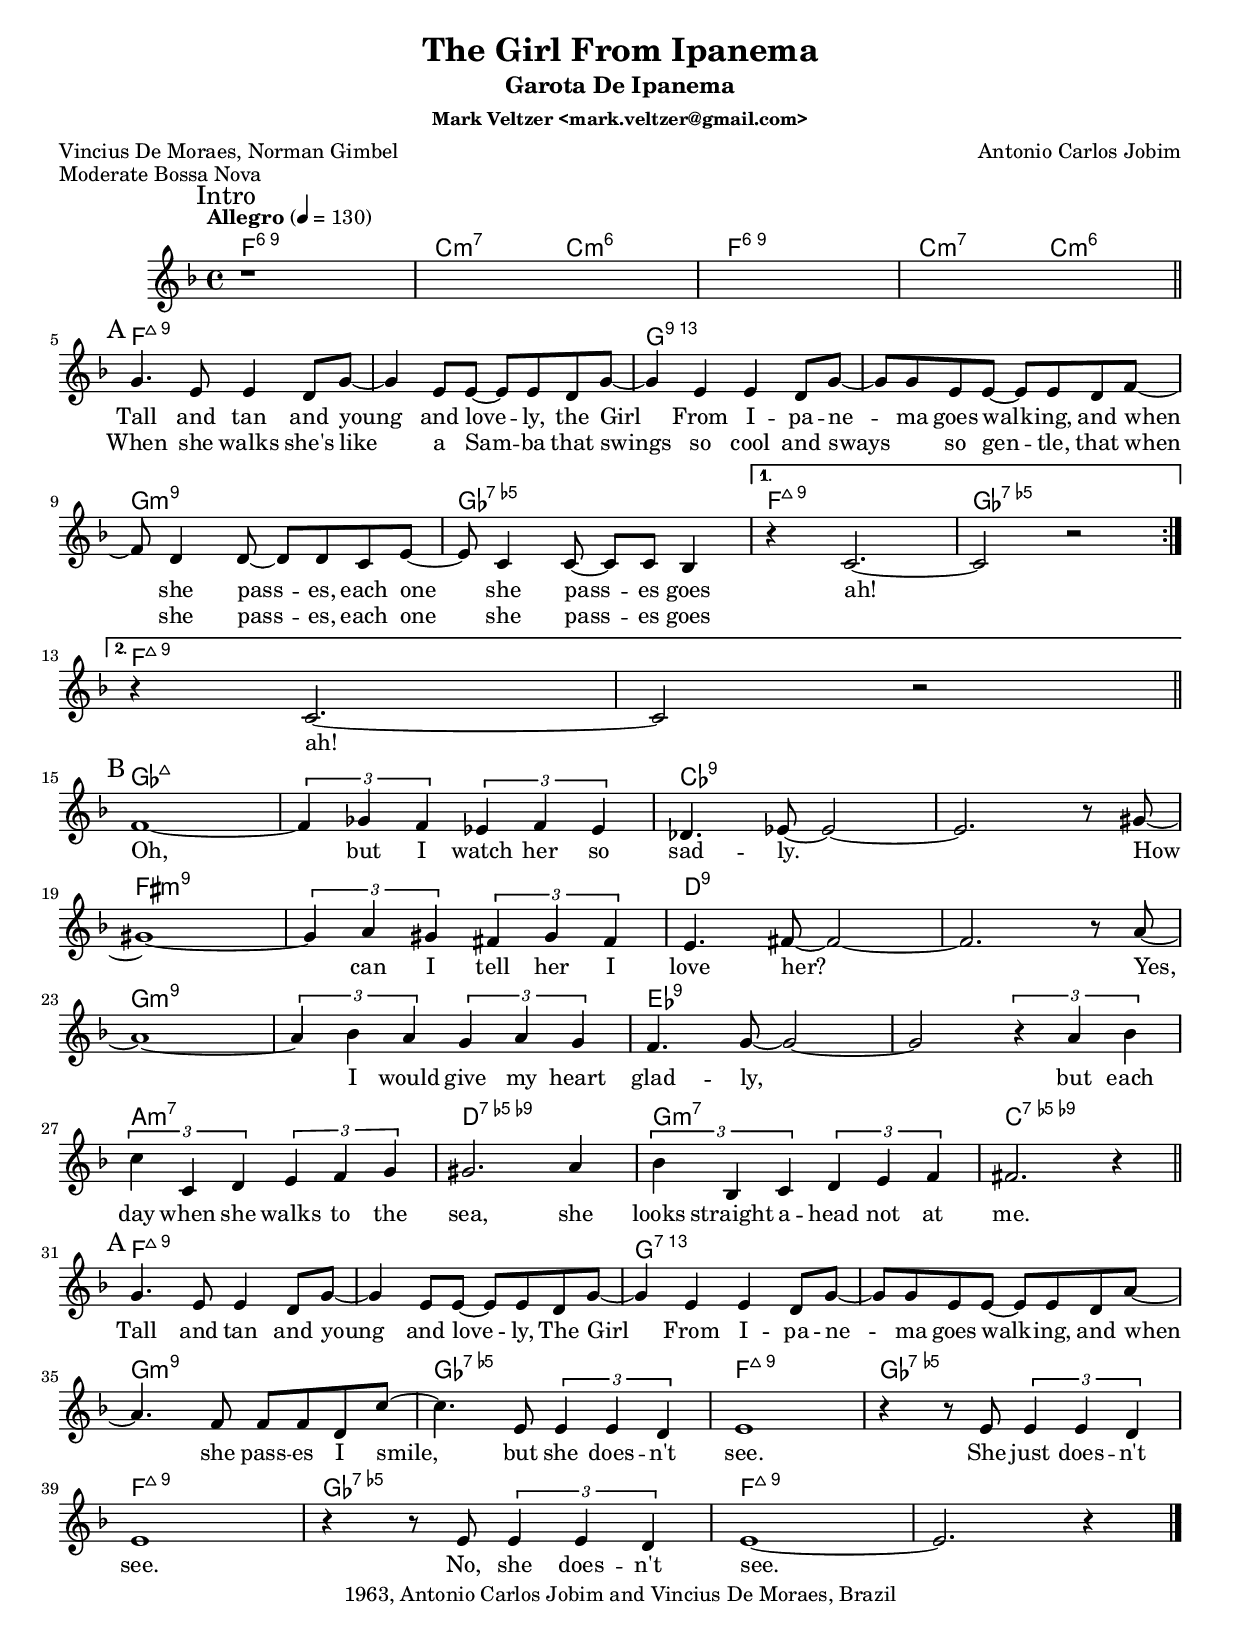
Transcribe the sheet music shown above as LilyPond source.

\include "src/include/common.lyi"
\header {
	title="The Girl From Ipanema"
	subtitle="Garota De Ipanema"
	composer="Antonio Carlos Jobim"
	poet="Vincius De Moraes, Norman Gimbel"
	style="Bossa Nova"
	piece="Moderate Bossa Nova"
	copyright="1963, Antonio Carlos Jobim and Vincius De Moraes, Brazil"
	%% Sole Selling Agent Duchess Music Corporation (MCA), New York, NY for all
	%% English speaking countries

	completion="5"
	uuid="2c3b337c-a26f-11df-b7d1-0019d11e5a41"
}

%{
	TODO:
%}
myChords=\chordmode {
	\set chordChanges = ##t

	\startSong

	\mark "Intro"
	\startPart
	f1:6.9 | c2:m7 c:m6 | f1:6.9 | c2:m7 c:m6 | \myEndLine
	\endPart

	\mark "A"
	\startPart
	\repeat volta 2 {
		f1:maj7.9 | f1:maj7.9 | g1:13 | g1:13 | \myEndLine
		g1:m7.9 | ges1:7.5- |
	} \alternative {
		{
			f1:maj7.9 | ges1:7.5- | \myEndLine
		} {
			f1:maj7.9 | f1:maj7.9 | \myEndLine
		}
	}
	\endPart

	\mark "B"
	\startPart
	ges1:maj7 | ges1:maj7 | ces1:7.9 | ces1:7.9 | \myEndLine
	fis1:m7.9 | fis1:m7.9 | d1:7.9 | d1:7.9 | \myEndLine
	g1:m7.9 | g1:m7.9 | ees1:7.9 | ees1:7.9 | \myEndLine
	a1:m7 | d1:7.5-.9- | g1:m7 | c1:7.5-.9- | \myEndLine
	\endPart

	\mark "A"
	\startPart
	f1:maj7.9 | f1:maj7.9 | g1:7.13 | g1:7.13 | \myEndLine
	g1:m7.9 | ges1:7.5- | f1:maj7.9 | ges1:7.5- | \myEndLine
	f1:maj7.9 | ges1:7.5- | f1:maj7.9 | f1:maj7.9 | \myEndLine
	\endPart

	\endSong
}

myVoice=\relative c' {
	\time 4/4
	\key f \major
	\clef treble
	%% http://veltzer.net/blog/blog/2010/08/14/musical-tempo-table/
	\tempo "Allegro" 4 = 130

	% intro
	r1 * 4 |

	% A part
	\repeat volta 2 {
		g'4. e8 e4 d8 g ~ | g4 e8 e ~ e e d g ~ |
		g4 e e d8 g ~ | g g e e ~ e e d f ~ |
		f d4 d8 ~ d d c e ~ | e c4 c8 ~ c c bes4 |
	} \alternative {
		{
			r4 c2.~ | c2 r2 |
		} {
			r4 c2.~ | c2 r2 |
		}
	}

	% B part
	f1 ~ | \times 2/3 {f4 ges f} \times 2/3 {ees4 f ees} |
	des4. ees8 ~ ees2~ | ees2. r8 gis ~ |
	gis1 ~ | \times 2/3 {gis4 a gis} \times 2/3 {fis gis fis} |
	e4. fis8 ~ fis2~ | fis2. r8 a ~ |
	a1 ~ | \times 2/3 {a4 bes a} \times 2/3 {g a g} |
	f4. g8 ~ g2~ | g2 \times 2/3 {r4 a bes} |
	\times 2/3 {c c, d} \times 2/3 {e f g} | gis2. a4 |
	\times 2/3 {bes bes, c} \times 2/3 {d e f} | fis2. r4 |

	% back to A part
	g4. e8 e4 d8 g8 ~ | g4 e8 e ~ e e d g ~ |
	g4 e e d8 g ~ | g g e e ~ e e d a' ~ |
	a4. f8 f f d c' ~ | c4. e,8 \times 2/3 {e4 e d} |
	e1 | r4 r8 e8 \times 2/3 {e4 e d} |
	e1 | r4 r8 e8 \times 2/3 {e4 e d} |
	e1~ | e2. r4 |
}

myLyrics=\lyricmode {
	Tall and tan and young and love -- ly,
	the Girl From I -- pa -- ne -- ma goes walk -- ing,
	and when she pass -- es, each one she pass -- es goes "ah!"

	"ah!"

	Oh, but I watch her so sad -- ly.
	How can I tell her I love her?
	Yes, I would give my heart glad -- ly,
	but each day when she walks to the sea,
	she looks straight a -- head not at me.

	Tall and tan and young and love -- ly,
	The Girl From I -- pa -- ne -- ma goes walk -- ing,
	and when she pass -- es I smile,
	but she does -- n't see.
	She just does -- n't see.
	No, she does -- n't see.
}
myLyricsmore=\lyricmode {
	When she walks she's like a Sam -- ba
	that swings so cool and sways _ so gen -- tle,
	that when she pass -- es, each one she pass -- es goes
}
%% score for printing
\score {
	<<
		\new ChordNames="mychords" \myChords
		\new Voice="myvoice" \myVoice
		\new Lyrics \lyricsto "myvoice" \myLyrics
		\new Lyrics \lyricsto "myvoice" \myLyricsmore
	>>
	\layout {
	}
}
%% score for midi
\score {
	\unfoldRepeats
	<<
		\new ChordNames="mychords" \myChords
		\new Voice="myvoice" \myVoice
	>>
	\midi {
	}
}
